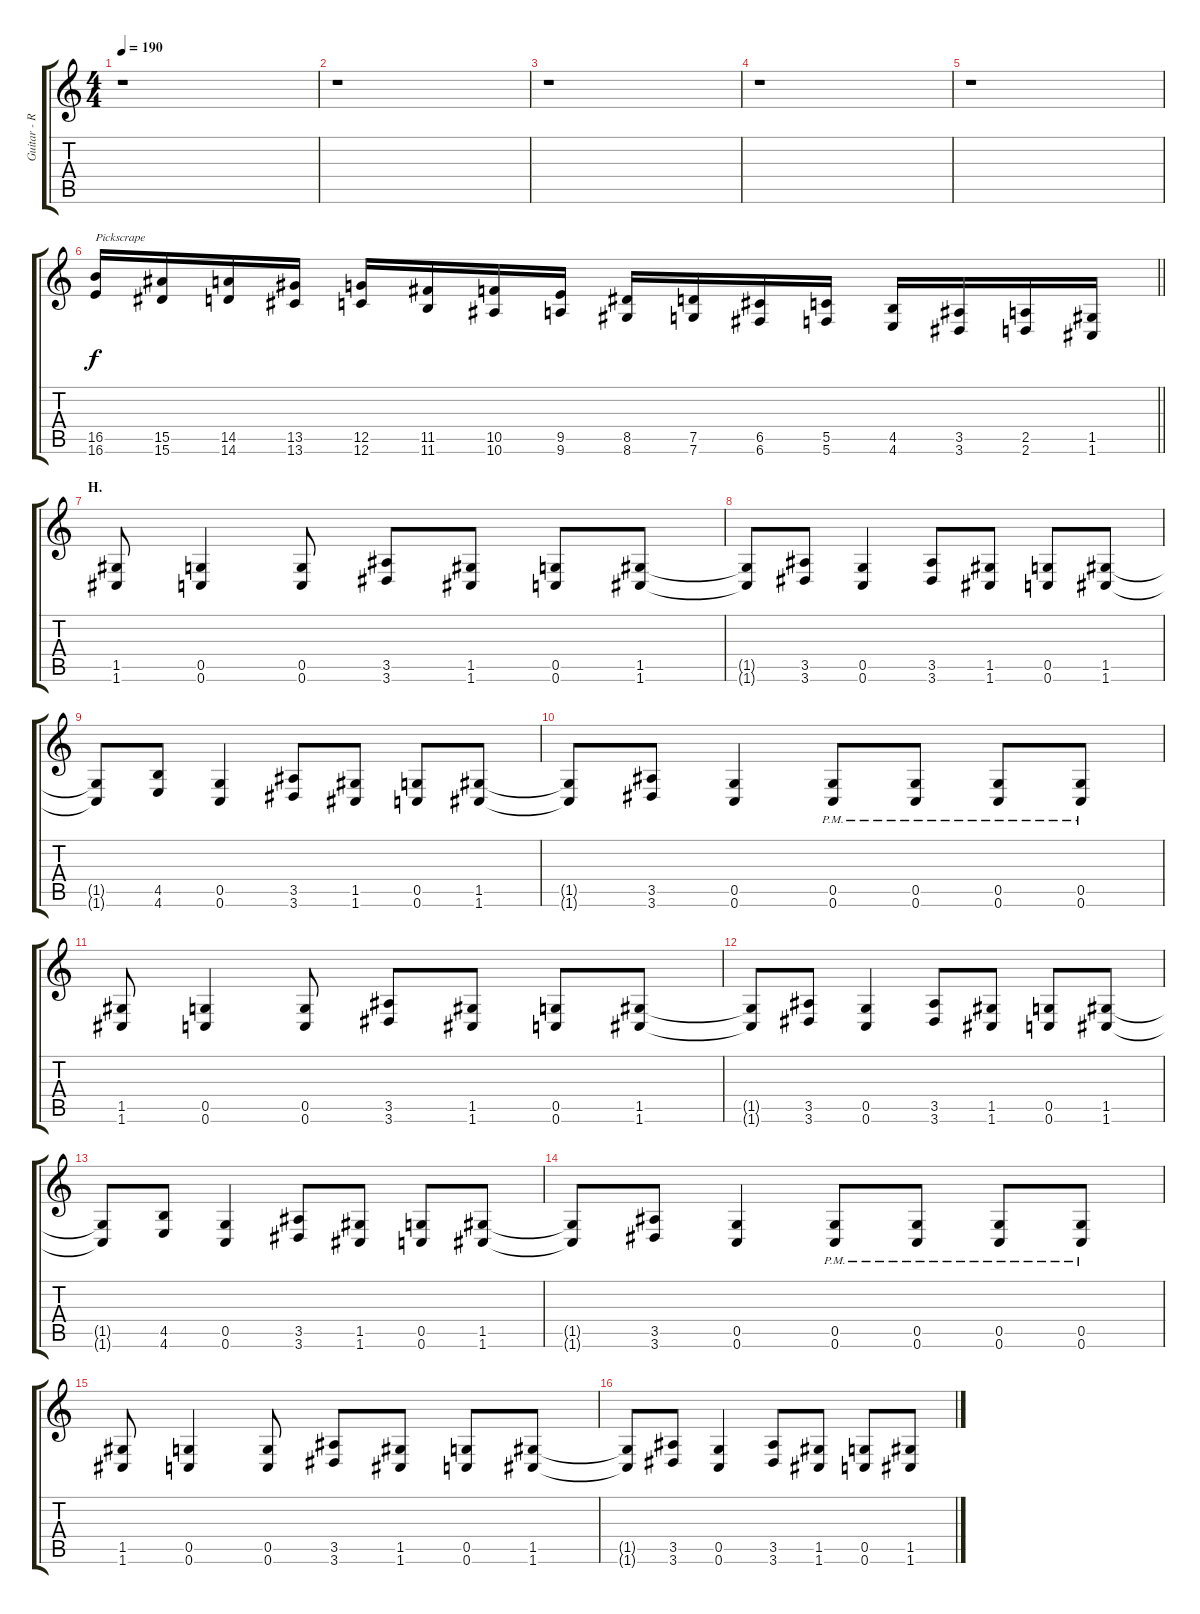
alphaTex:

\track ("Guitar - Right" "Guitar - R") {instrument distortionguitar}
\staff {score tabs}
\tuning (D4 A3 F3 C3 G2 C2) {hide}
\ts (4 4)
\tempo 190
\clef g2
\ks c
r.1{dy f} |
r.1 |
r.1 |
r.1 |
r.1 |
\barLineRight lightlight
(16.5 16.6).16{txt "Pickscrape" instrument guitarfretnoise} (15.5 15.6).16 (14.5 14.6).16 (13.5 13.6).16 (12.5 12.6).16 (11.5 11.6).16 (10.5 10.6).16 (9.5 9.6).16 (8.5 8.6).16 (7.5 7.6).16 (6.5 6.6).16 (5.5 5.6).16 (4.5 4.6).16 (3.5 3.6).16 (2.5 2.6).16 (1.5 1.6).16 |
\section ("" "H.")
(1.5 1.6).8{instrument distortionguitar} (0.5 0.6).4 (0.5 0.6).8 (3.5 3.6).8 (1.5 1.6).8 (0.5 0.6).8 (1.5 1.6).8 |
(1.5{t} 1.6{t}).8 (3.5 3.6).8 (0.5 0.6).4 (3.5 3.6).8 (1.5 1.6).8 (0.5 0.6).8 (1.5 1.6).8 |
(1.5{t} 1.6{t}).8 (4.5 4.6).8 (0.5 0.6).4 (3.5 3.6).8 (1.5 1.6).8 (0.5 0.6).8 (1.5 1.6).8 |
(1.5{t} 1.6{t}).8 (3.5 3.6).8 (0.5 0.6).4 (0.5{pm} 0.6{pm}).8 (0.5{pm} 0.6{pm}).8 (0.5{pm} 0.6{pm}).8 (0.5{pm} 0.6{pm}).8 |
(1.5 1.6).8 (0.5 0.6).4 (0.5 0.6).8 (3.5 3.6).8 (1.5 1.6).8 (0.5 0.6).8 (1.5 1.6).8 |
(1.5{t} 1.6{t}).8 (3.5 3.6).8 (0.5 0.6).4 (3.5 3.6).8 (1.5 1.6).8 (0.5 0.6).8 (1.5 1.6).8 |
(1.5{t} 1.6{t}).8 (4.5 4.6).8 (0.5 0.6).4 (3.5 3.6).8 (1.5 1.6).8 (0.5 0.6).8 (1.5 1.6).8 |
(1.5{t} 1.6{t}).8 (3.5 3.6).8 (0.5 0.6).4 (0.5{pm} 0.6{pm}).8 (0.5{pm} 0.6{pm}).8 (0.5{pm} 0.6{pm}).8 (0.5{pm} 0.6{pm}).8 |
(1.5 1.6).8 (0.5 0.6).4 (0.5 0.6).8 (3.5 3.6).8 (1.5 1.6).8 (0.5 0.6).8 (1.5 1.6).8 |
(1.5{t} 1.6{t}).8 (3.5 3.6).8 (0.5 0.6).4 (3.5 3.6).8 (1.5 1.6).8 (0.5 0.6).8 (1.5 1.6).8
